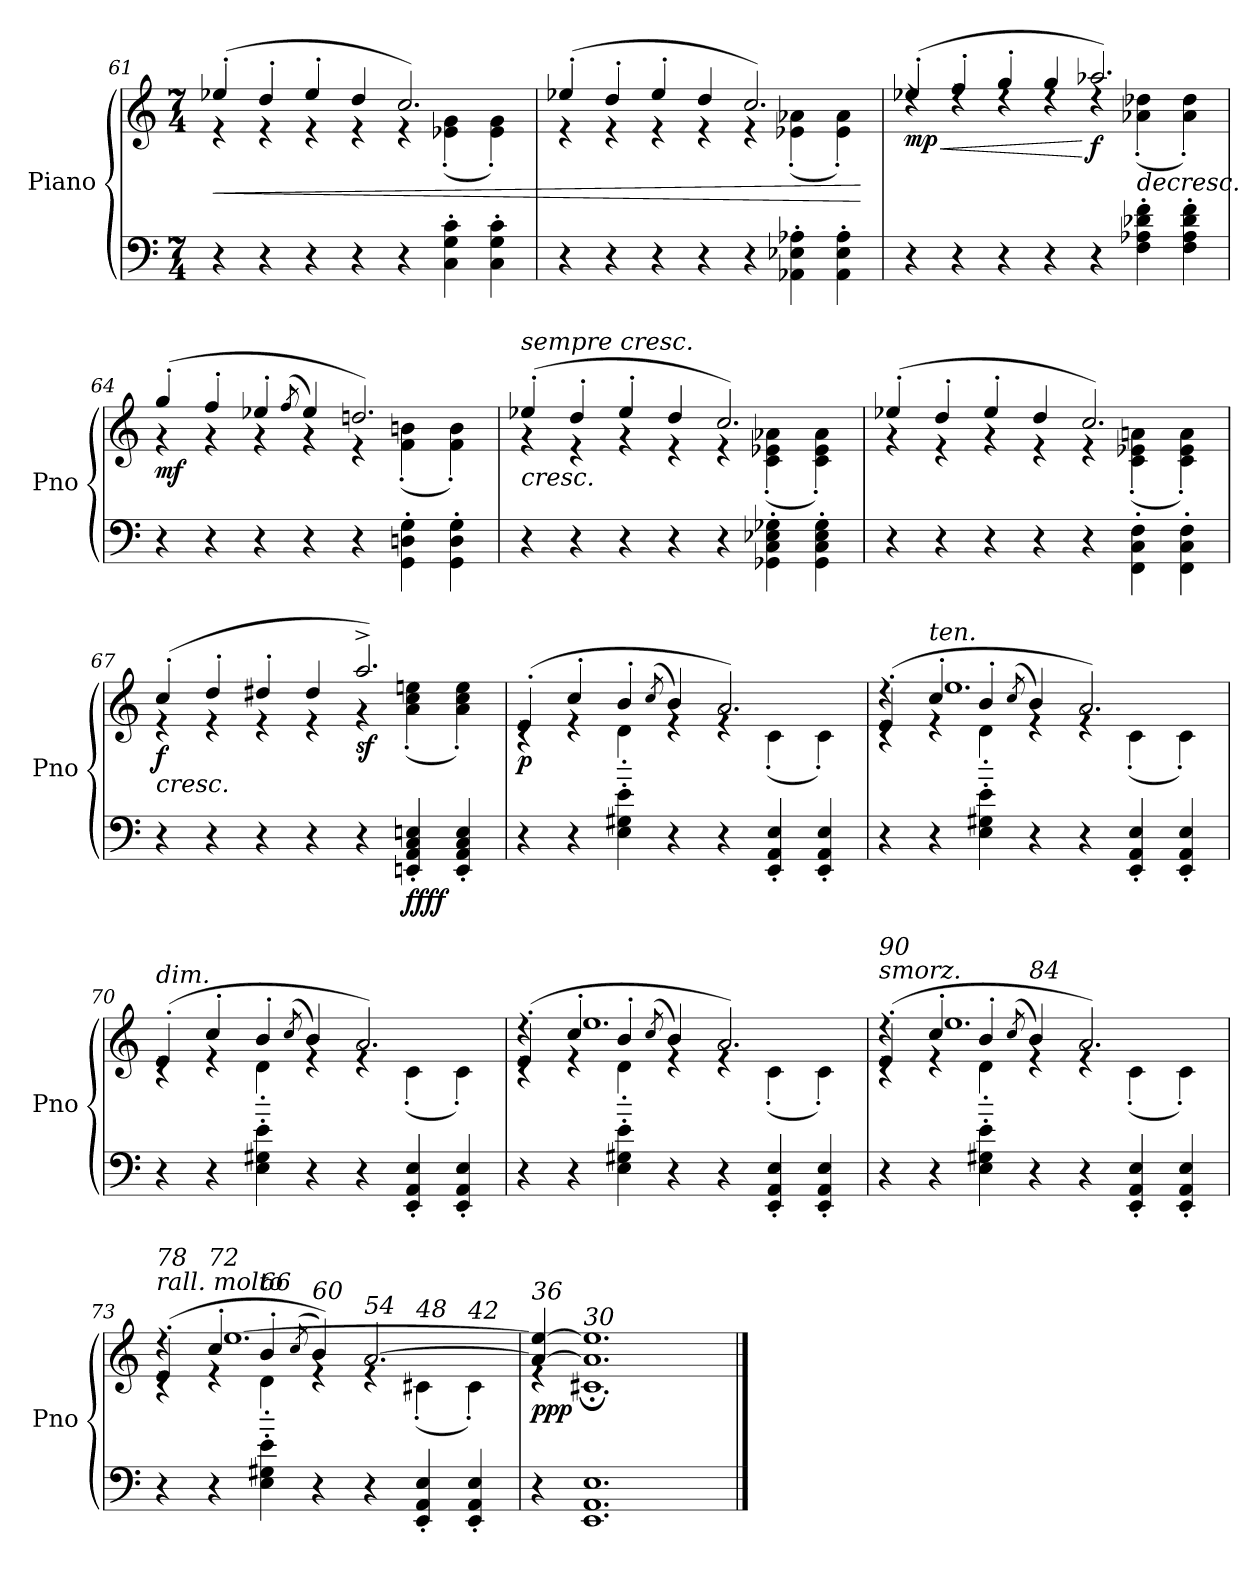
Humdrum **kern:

**kern	**kern	**dynam
*part1	*part1	*part1
*staff2	*staff1	*staff1/2
*I"Piano	*	*
*I'Pno	*	*
*clefF4	*clefG2	*
*k[]	*k[]	*
*M7/4	*M7/4	*
=61	=61	=61
!	!LO:TX:a:i:t=cresc. poco a poco	!
!	!	!LO:HP:b
*	*^	*
4r	(4ee-X'/	4r	<
4r	4dd'/	4r	.
4r	4ee-'/	4r	.
4r	4dd/	4r	.
4r	2.cc/)	4r	.
4C\' 4G\' 4c\'	.	(4e-X\' 4g\'	.
4C\' 4G\' 4c\'	.	4e-\' 4g\')	.
=62	=62	=62	=62
4r	(4ee-X'/	4r	.
4r	4dd'/	4r	.
4r	4ee-'/	4r	.
4r	4dd/	4r	.
4r	2.cc/)	4r	.
4AA-X\' 4E-X\' 4A-X\'	.	(4e-X\' 4a-X\'	.
4AA-\' 4E-\' 4A-\'	.	4e-\' 4a-\')	.
*	*v	*v	*
.	.	[
!!LO:LB:g=z
=63	=63	=63
!	!	!LO:HP:b
*	*^	*
!	!	!	!LO:DY:n=1:b
4r	(4ee-X'/	4rdd	< mp
4r	4ff'/	4rdd	.
4r	4gg'/	4rdd	.
4r	4gg/	4rdd	.
!	!	!	!LO:DY:n=2:b
4r	2.aa-X/)	4rdd	[ f
!	!	!	!LO:HP:b
4F\' 4A-X\' 4d-X\' 4f\'	.	(4a-X\' 4dd-X\'	>
4F\' 4A-\' 4d-\' 4f\'	.	4a-\' 4dd-\')	.
=64	=64	=64	=64
!	!	!	!LO:DY:b
4r	(4gg'/	4r	mf
4r	4ff'/	4r	.
4r	4ee-X'/	4r	.
.	(8qff/	.	.
4r	4ee-/)	4r	.
4r	2.ddn/)	4r	.
4GG\' 4Dn\' 4G\'	.	(4f\' 4bn\'	.
4GG\' 4D\' 4G\'	.	4f\' 4b\')	.
=65	=65	=65	=65
!	!LO:TX:a:i:t=sempre cresc.	!	!
!	!	!	!LO:HP:b
4r	(4ee-X'/	4r	<
4r	4dd'/	4r	.
4r	4ee-'/	4r	.
4r	4dd/	4r	.
4r	2.cc/)	4r	.
4GG-X\' 4C\' 4E-X\' 4G-X\'	.	(4c\' 4e-X\' 4a-X\'	.
4GG-\' 4C\' 4E-\' 4G-\'	.	4c\' 4e-\' 4a-\')	.
=66	=66	=66	=66
4r	(4ee-X'/	4r	.
4r	4dd'/	4r	.
4r	4ee-'/	4r	.
4r	4dd/	4r	.
4r	2.cc/)	4r	.
4FF\' 4C\' 4F\'	.	(4c\' 4e-X\' 4an\'	.
4FF\' 4C\' 4F\'	.	4c\' 4e-\' 4a\')	.
*	*v	*v	*
.	.	]
!!LO:LB:g=z
=67	=67	=67
!	!	!LO:HP:b
*	*^	*
!	!	!	!LO:DY:n=1:b
4r	(4cc'/	4r	< f
4r	4dd'/	4r	.
4r	4dd#X'/	4r	.
4r	4dd#/	4r	.
!	!	!	!LO:DY:n=2:b
4r	2.aa^/)	4r	sf
!	!	!	!LO:DY:n=3:b=2
!	!	!	!LO:DY:n=4:b
4EEn/' 4AA/' 4C/' 4En/'	.	(4a\' 4cc\' 4een\'	[ ff ff
4EE/' 4AA/' 4C/' 4E/'	.	4a\' 4cc\' 4ee\')	.
=68	=68	=68	=68
!	!	!	!LO:DY:b
4r	(4e'/	4rc	p
4r	4cc'/	4re	.
4E\~' 4G#X\~' 4e\~'	4b'/	4d'~\	.
.	(8qcc/	.	.
4r	4b/)	4re	.
4r	2.a/)	4re	.
4EE/' 4AA/' 4E/'	.	(4c'\	.
4EE/' 4AA/' 4E/'	.	4c'\)	.
=69	=69	=69	=69
*	*	*^	*
4r	(4e'/	4rc	4rdd	.
!	!LO:TX:a:i:t=ten.	!	!	!
4r	4cc'/	4re	1.ee	.
4E\~' 4G#X\~' 4e\~'	4b'/	4d'~\	.	.
.	(8qcc/	.	.	.
4r	4b/)	4re	.	.
4r	2.a/)	4re	.	.
4EE/' 4AA/' 4E/'	.	(4c'\	.	.
4EE/' 4AA/' 4E/'	.	4c'\)	.	.
*	*	*v	*v	*
=70	=70	=70	=70
!	!LO:TX:a:i:t=dim.	!	!
4r	(4e'/	4rc	.
4r	4cc'/	4re	.
4E\~' 4G#X\~' 4e\~'	4b'/	4d'~\	.
.	(8qcc/	.	.
4r	4b/)	4re	.
4r	2.a/)	4re	.
4EE/' 4AA/' 4E/'	.	(4c'\	.
4EE/' 4AA/' 4E/'	.	4c'\)	.
!!LO:LB:g=z
=71	=71	=71	=71
*	*	*^	*
4r	(4e'/	4rc	4rdd	.
4r	4cc'/	4re	1.ee	.
4E\~' 4G#X\~' 4e\~'	4b'/	4d'~\	.	.
.	(8qcc/	.	.	.
4r	4b/)	4re	.	.
4r	2.a/)	4re	.	.
4EE/' 4AA/' 4E/'	.	(4c'\	.	.
4EE/' 4AA/' 4E/'	.	4c'\)	.	.
=72	=72	=72	=72	=72
!	!LO:TX:a:i:t=smorz.	!	!	!
!	!LO:TX:a:i:t=90	!	!	!
4r	(4e'/	4rc	4rdd	.
4r	4cc'/	4re	1.ee	.
4E\~' 4G#X\~' 4e\~'	4b'/	4d'~\	.	.
.	(8qcc/	.	.	.
!	!LO:TX:a:i:t=84	!	!	!
4r	4b/)	4re	.	.
4r	2.a/)	4re	.	.
4EE/' 4AA/' 4E/'	.	(4c'\	.	.
4EE/' 4AA/' 4E/'	.	4c'\)	.	.
=73	=73	=73	=73	=73
!	!LO:TX:a:i:t=rall. molto	!	!	!
!	!LO:TX:a:i:t=78	!	!	!
4r	(4e'/	4rc	4rdd	.
!	!LO:TX:a:i:t=72	!	!	!
4r	4cc'/	4re	[1.ee	.
!	!LO:TX:a:i:t=66	!	!	!
4E\~' 4G#X\~' 4e\~'	4b'/	4d'~\	.	.
.	(8qcc/	.	.	.
!	!LO:TX:a:i:t=60	!	!	!
4r	4b/))	4re	.	.
!	!LO:TX:a:i:t=54	!	!	!
4r	[2.a/	4re	.	.
!	!	!LO:TX:a:i:t=48	!	!
4EE/' 4AA/' 4E/'	.	(4c#X'\	.	.
!	!	!LO:TX:a:i:t=42	!	!
4EE/' 4AA/' 4E/'	.	4c#'\)	.	.
*	*v	*v	*v	*
.	.	[
=74	=74	=74
*	*^	*
!	!LO:TX:a:i:t=36	!	!
!	!	!	!LO:DY:b
4r	4a/_ 4ee/_	4re	ppp
!	!LO:TX:a:i:t=30	!	!
1.EE 1.AA 1.E	1.a] 1.ee]	1.c#X;<	.
*	*v	*v	*
==	==	==
*-	*-	*-
